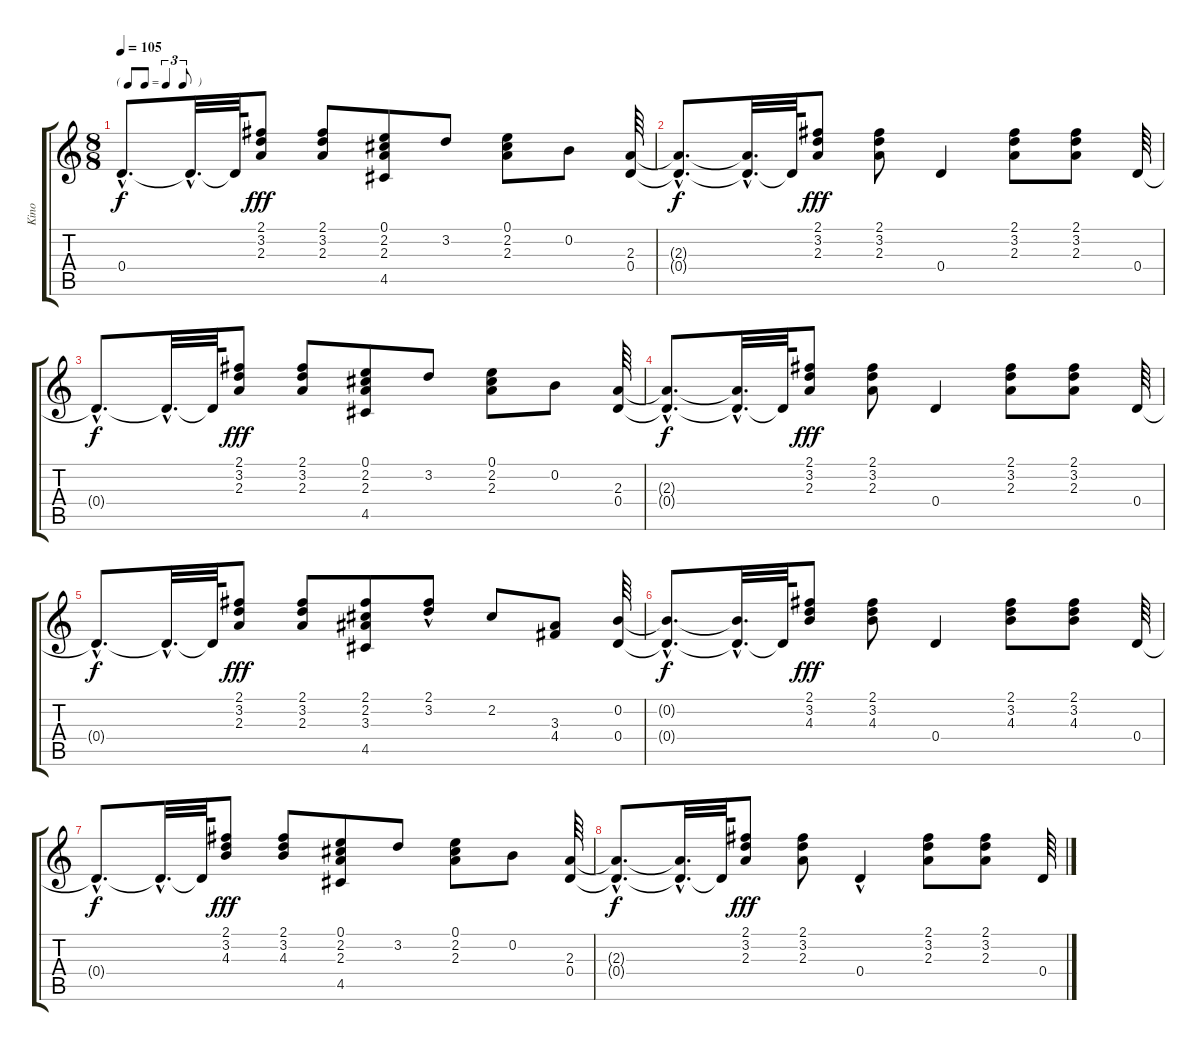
\track ("Kino " "Kino ") {instrument electricguitarclean}
\staff {score tabs}
\tuning (E4 B3 G3 D3 A2 E2) {hide}
\ts (8 8)
\tf triplet8th
\tempo 105
\clef g2
\ks c
0.4{hac t}.8{d dy f} 0.4{hac t}.32{d} 0.4{t}.64 (2.1 3.2 2.3).8{dy fff} (2.1 3.2 2.3).8 (0.1 2.2 2.3 4.5).8 3.2.8 (0.1 2.2 2.3).8 0.2.8 (2.3 0.4).64 |
(2.3{hac t} 0.4{hac t}).8{d dy f} (2.3{hac t} 0.4{hac t}).32{d} 0.4{t}.64 (2.1 3.2 2.3).8{dy fff} (2.1 3.2 2.3).8 0.4.4 (2.1 3.2 2.3).8 (2.1 3.2 2.3).8 0.4.64 |
0.4{hac t}.8{d dy f} 0.4{hac t}.32{d} 0.4{t}.64 (2.1 3.2 2.3).8{dy fff} (2.1 3.2 2.3).8 (0.1 2.2 2.3 4.5).8 3.2.8 (0.1 2.2 2.3).8 0.2.8 (2.3 0.4).64 |
(2.3{hac t} 0.4{hac t}).8{d dy f} (2.3{hac t} 0.4{hac t}).32{d} 0.4{t}.64 (2.1 3.2 2.3).8{dy fff} (2.1 3.2 2.3).8 0.4.4 (2.1 3.2 2.3).8 (2.1 3.2 2.3).8 0.4.64 |
0.4{hac t}.8{d dy f} 0.4{hac t}.32{d} 0.4{t}.64 (2.1 3.2 2.3).8{dy fff} (2.1 3.2 2.3).8 (2.1 2.2 3.3 4.5).8 (2.1{hac} 3.2).8 2.2.8 (3.3 4.4).8 (0.2 0.4).64 |
(0.2{hac t} 0.4{hac t}).8{d dy f} (0.2{hac t} 0.4{hac t}).32{d} 0.4{t}.64 (2.1 3.2 4.3).8{dy fff} (2.1 3.2 4.3).8 0.4.4 (2.1 3.2 4.3).8 (2.1 3.2 4.3).8 0.4.64 |
0.4{hac t}.8{d dy f} 0.4{hac t}.32{d} 0.4{t}.64 (2.1 3.2 4.3).8{dy fff} (2.1 3.2 4.3).8 (0.1 2.2 2.3 4.5).8 3.2.8 (0.1 2.2 2.3).8 0.2.8 (2.3 0.4).64 |
(2.3{hac t} 0.4{hac t}).8{d dy f} (2.3{hac t} 0.4{hac t}).32{d} 0.4{t}.64 (2.1 3.2 2.3).8{dy fff} (2.1 3.2 2.3).8 0.4{hac}.4 (2.1 3.2 2.3).8 (2.1 3.2 2.3).8 0.4.64
